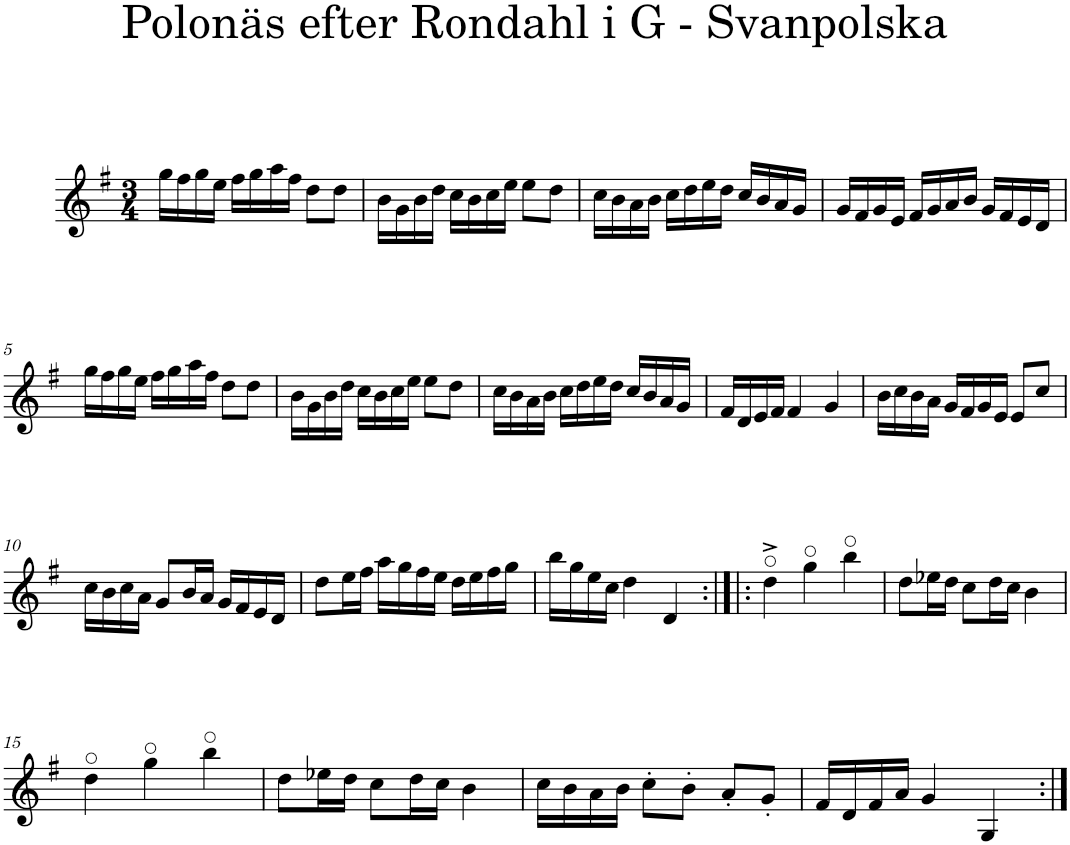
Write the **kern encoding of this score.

**kern
*part1
*staff1
*I"Piano
*I'Pno
*clefG2
*k[f#]
*G:
*M3/4
=1
16gg\LL
16ff#\
16gg\
16ee\JJ
16ff#\LL
16gg\
16aa\
16ff#\JJ
8dd\L
8dd\J
=2
16b\LL
16g\
16b\
16dd\JJ
16cc\LL
16b\
16cc\
16ee\JJ
8ee\L
8dd\J
=3
16cc\LL
16b\
16a\
16b\JJ
16cc\LL
16dd\
16ee\
16dd\JJ
16cc/LL
16b/
16a/
16g/JJ
=4
16g/LL
16f#/
16g/
16e/JJ
16f#/LL
16g/
16a/
16b/JJ
16g/LL
16f#/
16e/
16d/JJ
!!LO:LB:g=z
=5
16gg\LL
16ff#\
16gg\
16ee\JJ
16ff#\LL
16gg\
16aa\
16ff#\JJ
8dd\L
8dd\J
=6
16b\LL
16g\
16b\
16dd\JJ
16cc\LL
16b\
16cc\
16ee\JJ
8ee\L
8dd\J
=7
16cc\LL
16b\
16a\
16b\JJ
16cc\LL
16dd\
16ee\
16dd\JJ
16cc/LL
16b/
16a/
16g/JJ
=8
16f#/LL
16d/
16e/
16f#/JJ
4f#/
4g/
=9
16b\LL
16cc\
16b\
16a\JJ
16g/LL
16f#/
16g/
16e/JJ
8e/L
8cc/J
!!LO:LB:g=z
=10
16cc\LL
16b\
16cc\
16a\JJ
8g/L
16b/L
16a/JJ
16g/LL
16f#/
16e/
16d/JJ
=11
8dd\L
16ee\L
16ff#\JJ
16aa\LL
16gg\
16ff#\
16ee\JJ
16dd\LL
16ee\
16ff#\
16gg\JJ
=12
16bb\LL
16gg\
16ee\
16cc\JJ
4dd\
4d/
=13:|!|:
4dd^\
4gg\
4bb\
=14
8dd\L
16ee-X\L
16dd\JJ
8cc\L
16dd\L
16cc\JJ
4b\
!!LO:LB:g=z
=15
4dd\
4gg\
4bb\
=16
8dd\L
16ee-X\L
16dd\JJ
8cc\L
16dd\L
16cc\JJ
4b\
=17
16cc\LL
16b\
16a\
16b\JJ
8cc'\L
8b'\J
8a'/L
8g'/J
=18
16f#/LL
16d/
16f#/
16a/JJ
4g/
4G/
=:|!
*-
